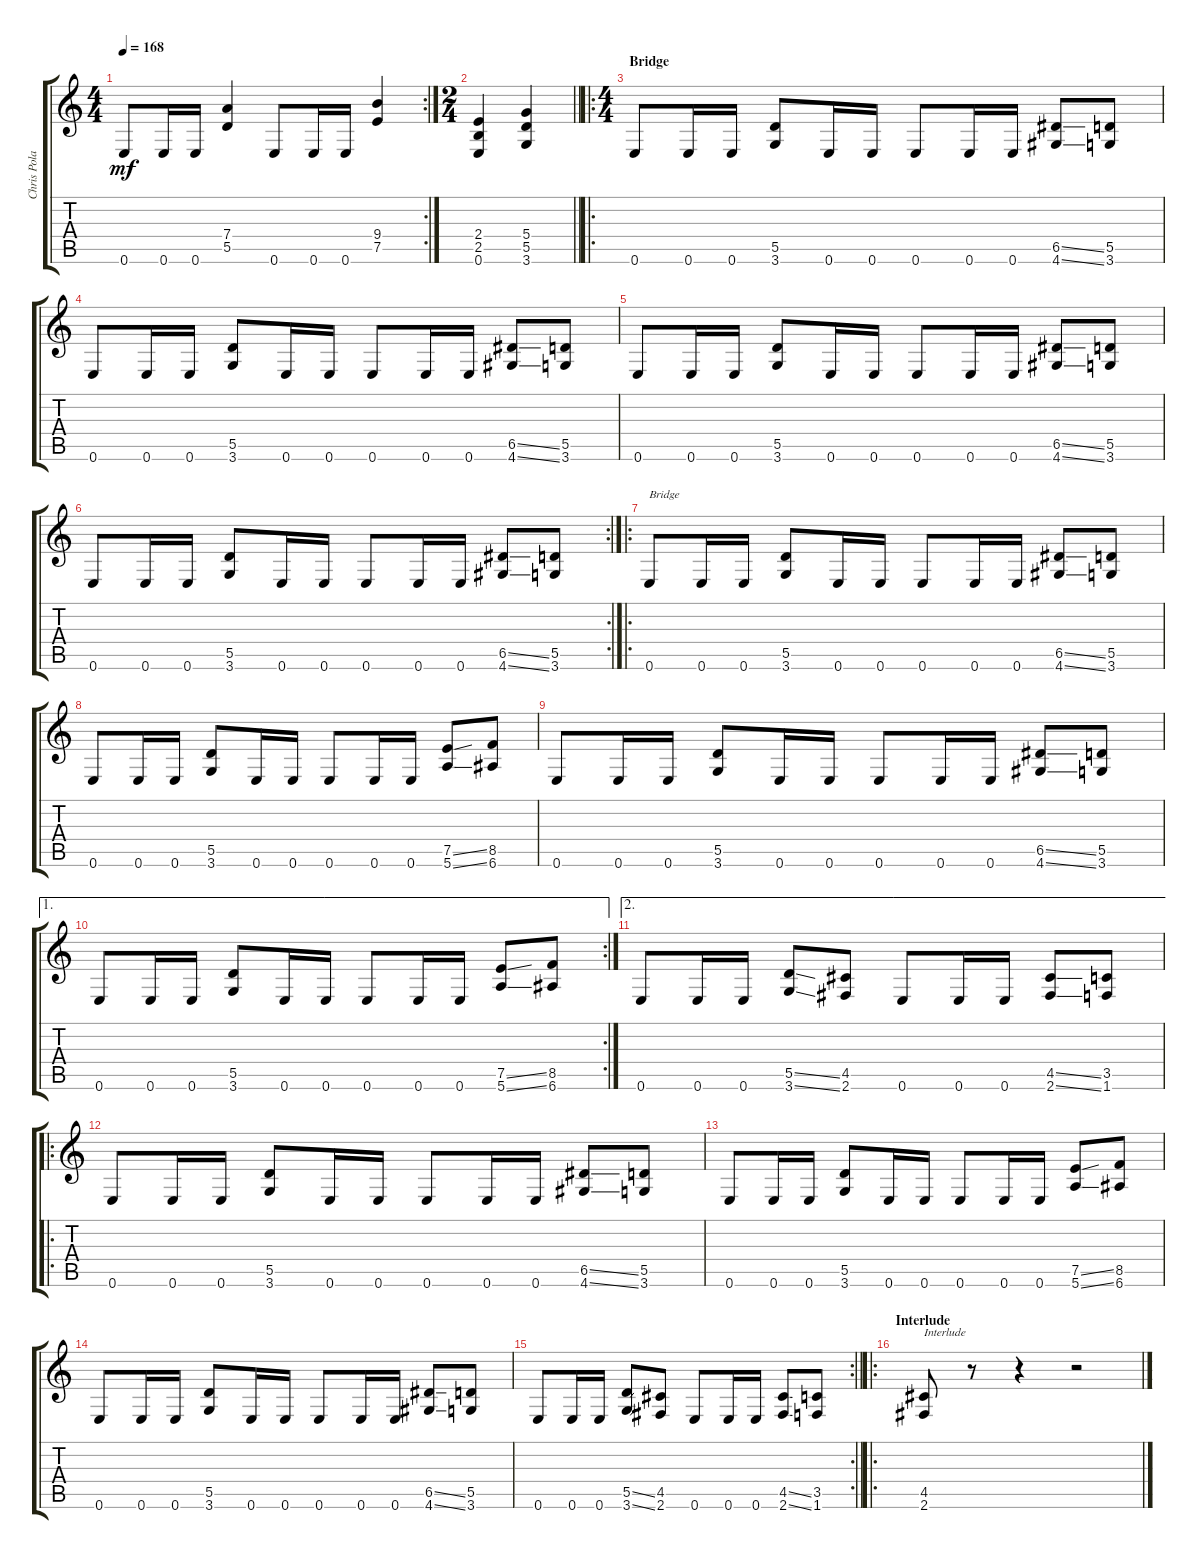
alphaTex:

\track ("Chris Poland" "Chris Pola") {instrument distortionguitar}
\staff {score tabs}
\tuning (E4 B3 G3 D3 A2 E2) {hide}
\rc 2
\ts (4 4)
\tempo 168
\clef g2
\ks c
0.6.8{dy mf} 0.6.16 0.6.16 (7.4 5.5).4 0.6.8 0.6.16 0.6.16 (9.4 7.5).4 |
\ts (2 4)
\barLineRight lightlight
(2.4 2.5 0.6).4 (5.4 5.5 3.6).4 |
\ro
\ts (4 4)
\section ("" "Bridge")
0.6.8 0.6.16 0.6.16 (5.5 3.6).8 0.6.16 0.6.16 0.6.8 0.6.16 0.6.16 (6.5{ss} 4.6{ss}).8 (5.5 3.6).8 |
0.6.8 0.6.16 0.6.16 (5.5 3.6).8 0.6.16 0.6.16 0.6.8 0.6.16 0.6.16 (6.5{ss} 4.6{ss}).8 (5.5 3.6).8 |
0.6.8 0.6.16 0.6.16 (5.5 3.6).8 0.6.16 0.6.16 0.6.8 0.6.16 0.6.16 (6.5{ss} 4.6{ss}).8 (5.5 3.6).8 |
\rc 2
0.6.8 0.6.16 0.6.16 (5.5 3.6).8 0.6.16 0.6.16 0.6.8 0.6.16 0.6.16 (6.5{ss} 4.6{ss}).8 (5.5 3.6).8 |
\ro
0.6.8{txt "Bridge"} 0.6.16 0.6.16 (5.5 3.6).8 0.6.16 0.6.16 0.6.8 0.6.16 0.6.16 (6.5{ss} 4.6{ss}).8 (5.5 3.6).8 |
0.6.8 0.6.16 0.6.16 (5.5 3.6).8 0.6.16 0.6.16 0.6.8 0.6.16 0.6.16 (7.5{ss} 5.6{ss}).8 (8.5 6.6).8 |
0.6.8 0.6.16 0.6.16 (5.5 3.6).8 0.6.16 0.6.16 0.6.8 0.6.16 0.6.16 (6.5{ss} 4.6{ss}).8 (5.5 3.6).8 |
\ae 1
\rc 2
0.6.8 0.6.16 0.6.16 (5.5 3.6).8 0.6.16 0.6.16 0.6.8 0.6.16 0.6.16 (7.5{ss} 5.6{ss}).8 (8.5 6.6).8 |
\ae 2
0.6.8 0.6.16 0.6.16 (5.5{ss} 3.6{ss}).8 (4.5 2.6).8 0.6.8 0.6.16 0.6.16 (4.5{ss} 2.6{ss}).8 (3.5 1.6).8 |
\ro
0.6.8 0.6.16 0.6.16 (5.5 3.6).8 0.6.16 0.6.16 0.6.8 0.6.16 0.6.16 (6.5{ss} 4.6{ss}).8 (5.5 3.6).8 |
0.6.8 0.6.16 0.6.16 (5.5 3.6).8 0.6.16 0.6.16 0.6.8 0.6.16 0.6.16 (7.5{ss} 5.6{ss}).8 (8.5 6.6).8 |
0.6.8 0.6.16 0.6.16 (5.5 3.6).8 0.6.16 0.6.16 0.6.8 0.6.16 0.6.16 (6.5{ss} 4.6{ss}).8 (5.5 3.6).8 |
\rc 2
\barLineRight lightlight
0.6.8 0.6.16 0.6.16 (5.5{ss} 3.6{ss}).8 (4.5 2.6).8 0.6.8 0.6.16 0.6.16 (4.5{ss} 2.6{ss}).8 (3.5 1.6).8 |
\ro
\section ("" "Interlude")
(4.5 2.6).8{txt "Interlude"} r.8 r.4 r.2
